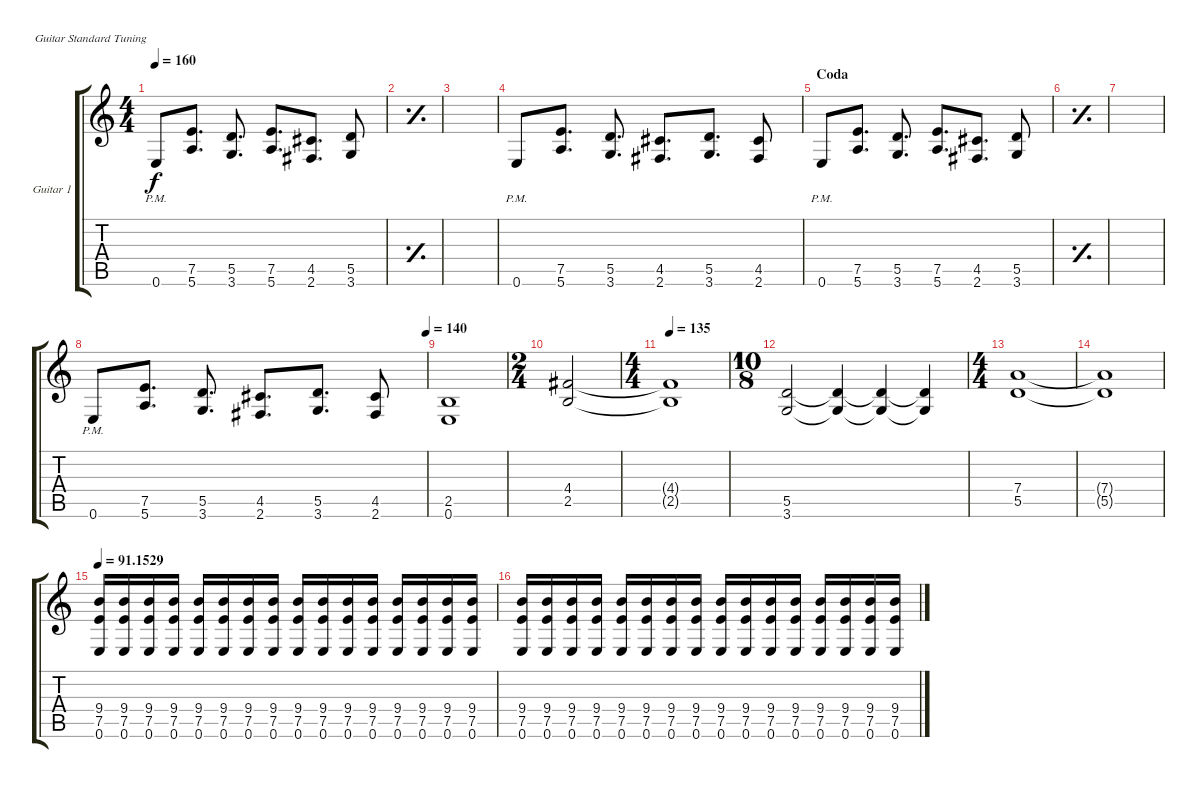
\bracketExtendMode groupsimilarinstruments
\firstSystemTrackNameOrientation horizontal
\otherSystemsTrackNameOrientation horizontal
\track ("Guitar 1" "Guitar 1") {instrument overdrivenguitar}
\staff {score tabs}
\tuning (E4 B3 G3 D3 A2 E2)
\ts (4 4)
\tempo 160
\clef g2
\ks c
0.6{pm}.8{dy f} (7.5 5.6).8{d} (5.5 3.6).8{d} (7.5 5.6).8{d} (4.5 2.6).8{d} (5.5 3.6).8 |
\simile simple
|
|
\simile none
0.6{pm}.8 (7.5 5.6).8{d} (5.5 3.6).8{d} (4.5 2.6).8{d} (5.5 3.6).8{d} (4.5 2.6).8 |
\section ("" "Coda")
0.6{pm}.8 (7.5 5.6).8{d} (5.5 3.6).8{d} (7.5 5.6).8{d} (4.5 2.6).8{d} (5.5 3.6).8 |
\simile simple
|
|
\tempo (140 1)
\simile none
0.6{pm}.8 (7.5 5.6).8{d} (5.5 3.6).8{d} (4.5 2.6).8{d} (5.5 3.6).8{d} (4.5 2.6).8 |
(2.5 0.6).1 |
\ts (2 4)
(4.4 2.5).2 |
\ts (4 4)
\tempo 135
(4.4{t} 2.5{t}).1 |
\ts (10 8)
(5.5 3.6).2 (5.5{t} 3.6{t}).4 (5.5{t} 3.6{t}).4 (5.5{t} 3.6{t}).4 |
\ts (4 4)
(7.4 5.5).1 |
(7.4{t} 5.5{t}).1 |
\tempo
91.1529 (9.4 7.5 0.6).16 (9.4 7.5 0.6).16 (9.4 7.5 0.6).16 (9.4 7.5 0.6).16 (9.4 7.5 0.6).16 (9.4 7.5 0.6).16 (9.4 7.5 0.6).16 (9.4 7.5 0.6).16 (9.4 7.5 0.6).16 (9.4 7.5 0.6).16 (9.4 7.5 0.6).16 (9.4 7.5 0.6).16 (9.4 7.5 0.6).16 (9.4 7.5 0.6).16 (9.4 7.5 0.6).16 (9.4 7.5 0.6).16 |
(9.4 7.5 0.6).16 (9.4 7.5 0.6).16 (9.4 7.5 0.6).16 (9.4 7.5 0.6).16 (9.4 7.5 0.6).16 (9.4 7.5 0.6).16 (9.4 7.5 0.6).16 (9.4 7.5 0.6).16 (9.4 7.5 0.6).16 (9.4 7.5 0.6).16 (9.4 7.5 0.6).16 (9.4 7.5 0.6).16 (9.4 7.5 0.6).16 (9.4 7.5 0.6).16 (9.4 7.5 0.6).16 (9.4 7.5 0.6).16
